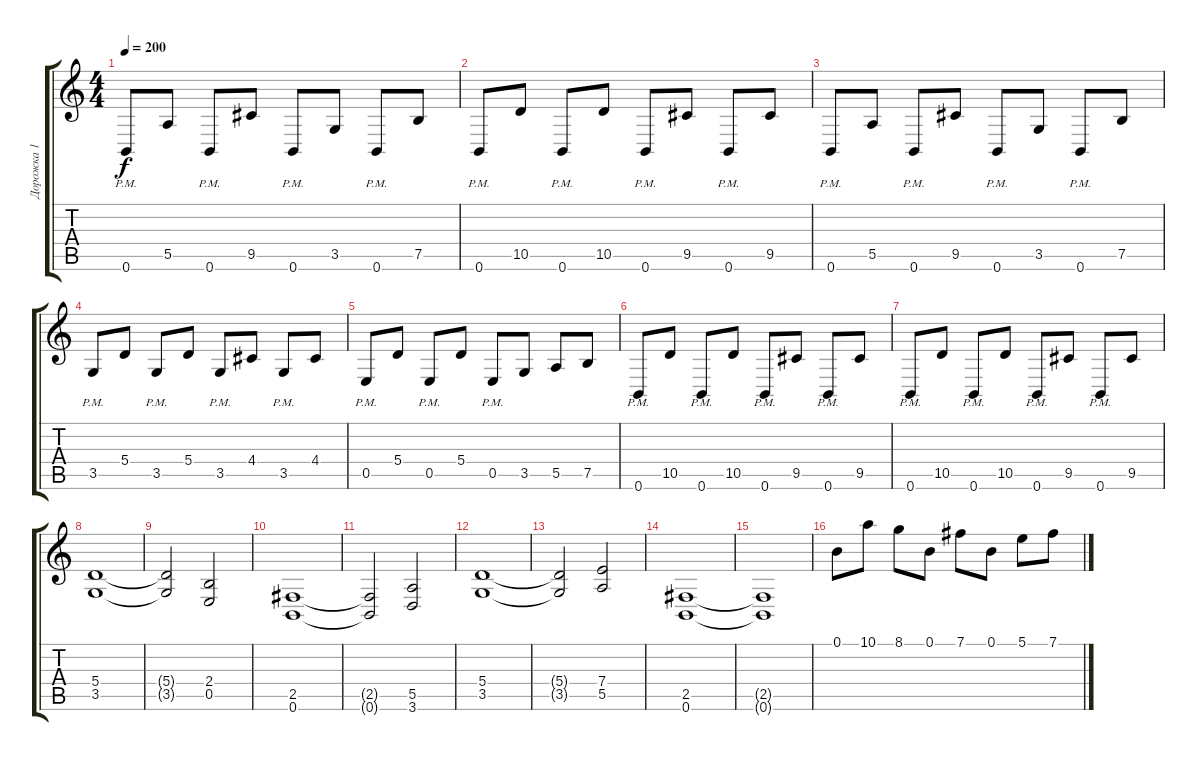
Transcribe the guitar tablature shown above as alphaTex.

\track ("Дорожка 1" "Дорожка 1") {instrument distortionguitar}
\staff {score tabs}
\tuning (B3 Gb3 D3 A2 E2 B1) {hide}
\ts (4 4)
\tempo 200
\clef g2
\ks c
0.6{pm}.8{dy f} 5.5.8 0.6{pm}.8 9.5.8 0.6{pm}.8 3.5.8 0.6{pm}.8 7.5.8 |
0.6{pm}.8 10.5.8 0.6{pm}.8 10.5.8 0.6{pm}.8 9.5.8 0.6{pm}.8 9.5.8 |
0.6{pm}.8 5.5.8 0.6{pm}.8 9.5.8 0.6{pm}.8 3.5.8 0.6{pm}.8 7.5.8 |
3.5{pm}.8 5.4.8 3.5{pm}.8 5.4.8 3.5{pm}.8 4.4.8 3.5{pm}.8 4.4.8 |
0.5{pm}.8 5.4.8 0.5{pm}.8 5.4.8 0.5{pm}.8 3.5.8 5.5.8 7.5.8 |
0.6{pm}.8 10.5.8 0.6{pm}.8 10.5.8 0.6{pm}.8 9.5.8 0.6{pm}.8 9.5.8 |
0.6{pm}.8 10.5.8 0.6{pm}.8 10.5.8 0.6{pm}.8 9.5.8 0.6{pm}.8 9.5.8 |
(5.4 3.5).1 |
(5.4{t} 3.5{t}).2 (2.4 0.5).2 |
(2.5 0.6).1 |
(2.5{t} 0.6{t}).2 (5.5 3.6).2 |
(5.4 3.5).1 |
(5.4{t} 3.5{t}).2 (7.4 5.5).2 |
(2.5 0.6).1 |
(2.5{t} 0.6{t}).1 |
0.1.8 10.1.8 8.1.8 0.1.8 7.1.8 0.1.8 5.1.8 7.1.8
